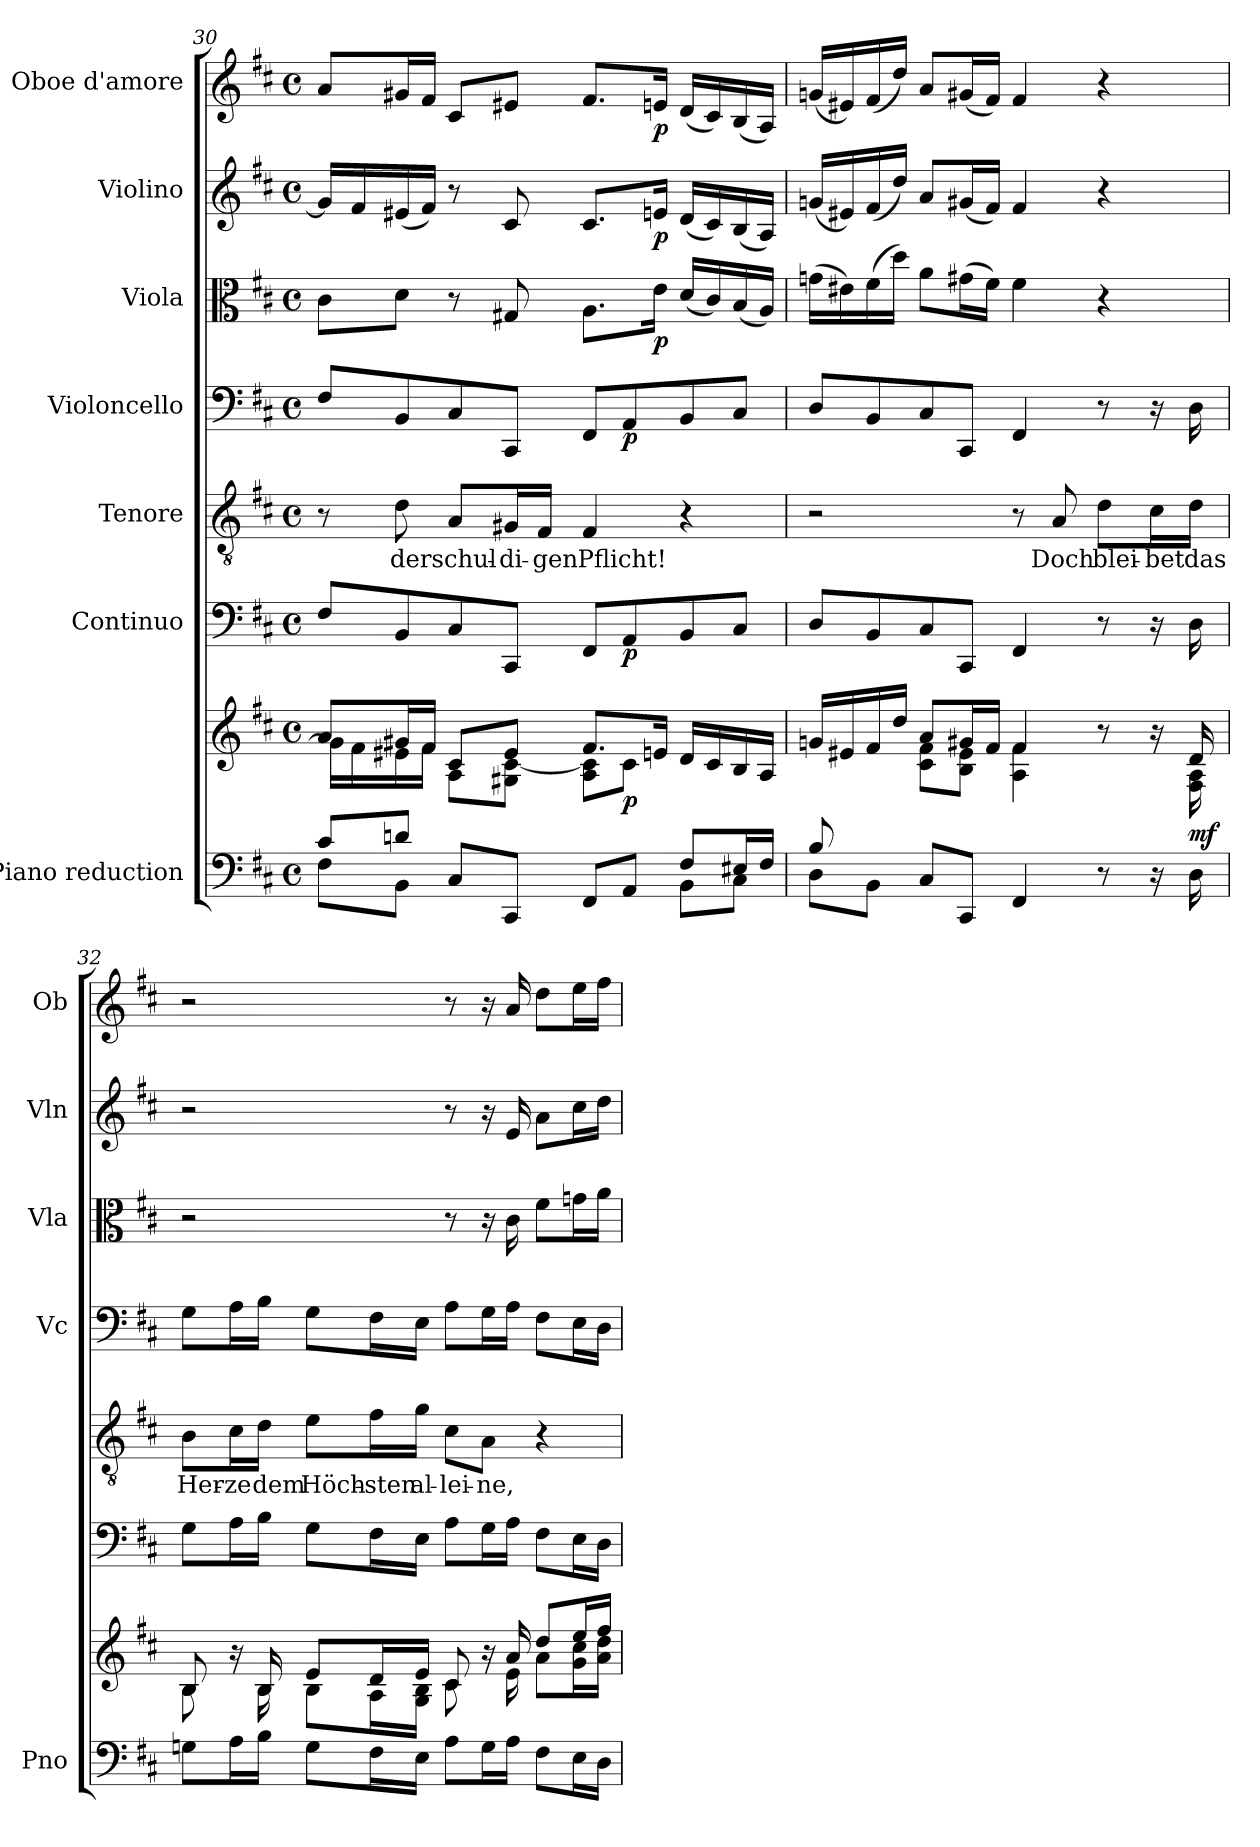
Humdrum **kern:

**kern	**kern	**dynam	**kern	**dynam	**kern	**text	**kern	**dynam	**kern	**dynam	**kern	**dynam	**kern	**dynam
*part7	*part7	*part7	*part6	*part6	*part5	*part5	*part4	*part4	*part3	*part3	*part2	*part2	*part1	*part1
*staff8	*staff7	*staff7/8	*staff6	*staff6	*staff5	*staff5	*staff4	*staff4	*staff3	*staff3	*staff2	*staff2	*staff1	*staff1
*I"Piano reduction	*	*	*I"Continuo	*	*I"Tenore	*	*I"Violoncello	*	*I"Viola	*	*I"Violino	*	*I"Oboe d'amore	*
*I'Pno	*	*	*	*	*	*	*I'Vc	*	*I'Vla	*	*I'Vln	*	*I'Ob	*
*clefF4	*clefG2	*	*clefF4	*	*clefGv2	*	*clefF4	*	*clefC3	*	*clefG2	*	*clefG2	*
*	*	*	*ITrd7c12	*	*	*	*	*	*	*	*	*	*	*
*k[f#c#]	*k[f#c#]	*	*k[f#c#]	*	*k[f#c#]	*	*k[f#c#]	*	*k[f#c#]	*	*k[f#c#]	*	*k[f#c#]	*
*M4/4	*M4/4	*	*M4/4	*	*M4/4	*	*M4/4	*	*M4/4	*	*M4/4	*	*M4/4	*
*met(c)	*met(c)	*	*met(c)	*	*met(c)	*	*met(c)	*	*met(c)	*	*met(c)	*	*met(c)	*
=30	=30	=30	=30	=30	=30	=30	=30	=30	=30	=30	=30	=30	=30	=30
*^	*^	*	*	*	*	*	*	*	*	*	*	*	*	*
8c#/L	8F#\L	8a/L	16g#\LL]	.	8FF#/L	.	8r	.	8F#/L	.	8c#\L	.	16g#/LL]	.	8a/L	.
.	.	.	16f#\	.	.	.	.	.	.	.	.	.	16f#/	.	.	.
!	!	!	!	!	!	!	!	!LO:LY:b	!	!	!	!	!	!	!	!
8dn/J	8BB\J	16g#X/L	16e#X\	.	8BBB/	.	8d\	der	8BB/	.	8d\J	.	(<16e#X/	.	16g#X/L	.
.	.	16f#/JJ	16f#\JJ	.	.	.	.	.	.	.	.	.	16f#/JJ)	.	16f#/JJ	.
!	!	!	!	!	!	!	!	!LO:LY:b	!	!	!	!	!	!	!	!
8C#/L	4ryy	8c#/L	8A\L	.	8CC#/	.	8A/L	schul-	8C#/	.	8r	.	8r	.	8c#/L	.
!	!	!	!	!	!	!	!	!LO:LY:b	!	!	!	!	!	!	!	!
8CC#/J	.	8e#/J	8G#X\ [8c#\J	.	8CCC#/J	.	16G#X/L	-di-	8CC#/J	.	8G#X/	.	8c#/	.	8e#X/J	.
!	!	!	!	!	!	!	!	!LO:LY:b	!	!	!	!	!	!	!	!
.	.	.	.	.	.	.	16F#/JJ	-gen	.	.	.	.	.	.	.	.
!	!	!	!	!	!	!	!	!LO:LY:b	!	!	!	!	!	!	!	!
8FF#/L	4ryy	8.f#/L	8A\ 8c#\]L	.	8FFF#/L	.	4F#/	Pflicht!	8FF#/L	.	8.A\L	.	8.c#/L	.	8.f#/L	.
!	!	!	!	!LO:DY:b	!	!LO:DY:b	!	!	!	!LO:DY:b	!	!	!	!	!	!
8AA/J	.	.	8c#\J	p	8AAA/	p	.	.	8AA/	p	.	.	.	.	.	.
!	!	!	!	!	!	!	!	!	!	!	!	!LO:DY:b	!	!LO:DY:b	!	!LO:DY:b
.	.	16en/Jk	.	.	.	.	.	.	.	.	16e\Jk	p	16en/Jk	p	16en/Jk	p
8F#/L	8BB\L	16d/LL	4ryy	.	8BBB/	.	4r	.	8BB/	.	(<16d/LL	.	(<16d/LL	.	(<16d/LL	.
.	.	16c#/	.	.	.	.	.	.	.	.	16c#/)	.	16c#/)	.	16c#/)	.
16E#X/L	8C#\J	16B/	.	.	8CC#/J	.	.	.	8C#/J	.	(<16B/	.	(<16B/	.	(<16B/	.
16F#/JJ	.	16A/JJ	.	.	.	.	.	.	.	.	16A/JJ)	.	16A/JJ)	.	16A/JJ)	.
!!LO:PB:g=z
=31	=31	=31	=31	=31	=31	=31	=31	=31	=31	=31	=31	=31	=31	=31	=31	=31
8B/L	8D\L	16gn/LL	8ryy	.	8DD/L	.	2r	.	8D/L	.	(>16gn\LL	.	(<16gn/LL	.	(<16gn/LL	.
.	.	16e#X/	.	.	.	.	.	.	.	.	16e#X\)	.	16e#X/)	.	16e#X/)	.
2..ryy	8BB\J	16f#/	16d\L	.	8BBB/	.	.	.	8BB/	.	(>16f#\	.	(<16f#/	.	(<16f#/	.
.	.	16dd/JJ	16f#\ 16b\JJ	.	.	.	.	.	.	.	16dd\JJ)	.	16dd/JJ)	.	16dd/JJ)	.
.	8C#/L	8a/L	8c#\ 8f#\L	.	8CC#/	.	.	.	8C#/	.	8a\L	.	8a/L	.	8a/L	.
.	8CC#/J	16g#X/L	8B\ 8e#\J	.	8CCC#/J	.	.	.	8CC#/J	.	(>16g#X\L	.	(<16g#X/L	.	(<16g#X/L	.
.	.	16f#/JJ	.	.	.	.	.	.	.	.	16f#\JJ)	.	16f#/JJ)	.	16f#/JJ)	.
.	4FF#/	4f#/	4A\ 4f#\	.	4FFF#/	.	8r	.	4FF#/	.	4f#\	.	4f#/	.	4f#/	.
!	!	!	!	!	!	!	!	!LO:LY:b	!	!	!	!	!	!	!	!
.	.	.	.	.	.	.	8A/	Doch	.	.	.	.	.	.	.	.
!	!	!	!	!	!	!	!	!LO:LY:b	!	!	!	!	!	!	!	!
.	8r	8r	8ryy	.	8r	.	8d\L	blei-	8r	.	4r	.	4r	.	4r	.
!	!	!	!	!	!	!	!	!LO:LY:b	!	!	!	!	!	!	!	!
.	16r	16r	16ryy	.	16r	.	16c#\L	-bet	16r	.	.	.	.	.	.	.
!	!	!	!	!LO:DY:b	!	!	!	!LO:LY:b	!	!	!	!	!	!	!	!
.	16D\	16d/	16F#\ 16A\	mf	16DD\	.	16d\JJ	das	16D\	.	.	.	.	.	.	.
=32	=32	=32	=32	=32	=32	=32	=32	=32	=32	=32	=32	=32	=32	=32	=32	=32
!	!	!	!	!	!	!	!	!LO:LY:b	!	!	!	!	!	!	!	!
*v	*v	*	*	*	*	*	*	*	*	*	*	*	*	*	*	*
8Gn\L	8B/	8B\	.	8GG\L	.	8B\L	Her-	8G\L	.	2r	.	2r	.	2r	.
!	!	!	!	!	!	!	!LO:LY:b	!	!	!	!	!	!	!	!
16A\L	16r	16ryy	.	16AA\L	.	16c#\L	-ze	16A\L	.	.	.	.	.	.	.
!	!	!	!	!	!	!	!LO:LY:b	!	!	!	!	!	!	!	!
16B\JJ	16B/	16B\	.	16BB\JJ	.	16d\JJ	dem	16B\JJ	.	.	.	.	.	.	.
!	!	!	!	!	!	!	!LO:LY:b	!	!	!	!	!	!	!	!
8G\L	8e/L	8B\L	.	8GG\L	.	8e\L	Höch-	8G\L	.	.	.	.	.	.	.
!	!	!	!	!	!	!	!LO:LY:b	!	!	!	!	!	!	!	!
16F#\L	16d/L	16A\L	.	16FF#\L	.	16f#\L	-sten	16F#\L	.	.	.	.	.	.	.
!	!	!	!	!	!	!	!LO:LY:b	!	!	!	!	!	!	!	!
16E\JJ	16e/JJ	16G\ 16B\JJ	.	16EE\JJ	.	16g\JJ	al-	16E\JJ	.	.	.	.	.	.	.
!	!	!	!	!	!	!	!LO:LY:b	!	!	!	!	!	!	!	!
8A\L	8c#/	8c#\	.	8AA\L	.	8c#\L	-lei-	8A\L	.	8r	.	8r	.	8r	.
!	!	!	!	!	!	!	!LO:LY:b	!	!	!	!	!	!	!	!
16G\L	16r	16ryy	.	16GG\L	.	8A\J	-ne,	16G\L	.	16r	.	16r	.	16r	.
16A\JJ	16a/	16e\	.	16AA\JJ	.	.	.	16A\JJ	.	16c#\	.	16e/	.	16a/	.
8F#\L	8dd/L	8a\L	.	8FF#\L	.	4r	.	8F#\L	.	8f#\L	.	8a\L	.	8dd\L	.
16E\L	16ee/L	16g\ 16cc#\L	.	16EE\L	.	.	.	16E\L	.	16gn\L	.	16cc#\L	.	16ee\L	.
16D\JJ	16ff#/JJ	16a\ 16dd\JJ	.	16DD\JJ	.	.	.	16D\JJ	.	16a\JJ	.	16dd\JJ	.	16ff#\JJ	.
*	*v	*v	*	*	*	*	*	*	*	*	*	*	*	*	*
=	=	=	=	=	=	=	=	=	=	=	=	=	=	=
*-	*-	*-	*-	*-	*-	*-	*-	*-	*-	*-	*-	*-	*-	*-
